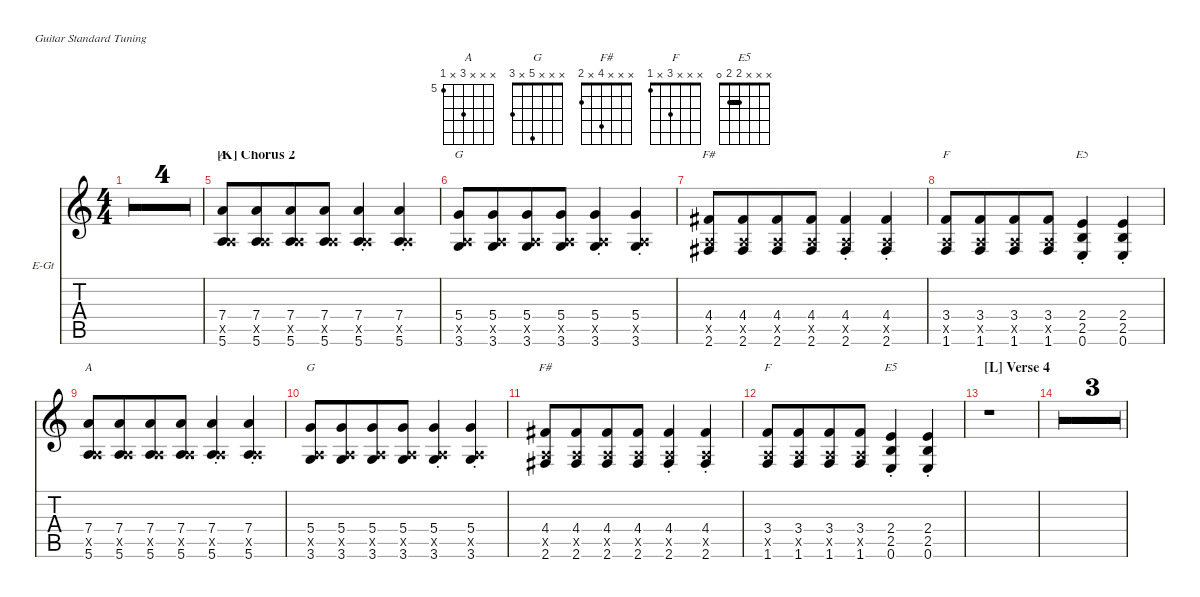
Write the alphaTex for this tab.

\hideDynamics
\bracketExtendMode nobrackets
\firstSystemTrackNameOrientation horizontal
\otherSystemsTrackNameOrientation horizontal
\track ("E.Guitar" "E-Gt") {multiBarRest instrument distortionguitar}
\staff {score tabs}
\tuning (E4 B3 G3 D3 A2 E2)
\chord ("A" x x x 7 x 5) {firstfret 5}
\chord ("G" x x x 5 x 3)
\chord ("F#" x x x 4 x 2)
\chord ("F" x x x 3 x 1)
\chord ("E5" x x x 2 2 0) {barre 2}
\ts (4 4)
\tempo 134
\clef g2
\ks aminor
r.1{dy mp} |
r.1 |
r.1 |
r.1 |
\section ("K" "Chorus 2")
(5.6 7.4 0.5{x}).8{ch "A" dy f beam merge} (5.6 7.4 0.5{x}).8{beam merge} (5.6 7.4 0.5{x}).8{beam merge} (5.6 7.4 0.5{x}).8 (5.6{st} 7.4{st} 0.5{st x}).4 (5.6{st} 7.4{st} 0.5{st x}).4 |
(3.6 5.4 0.5{x}).8{ch "G" beam merge} (3.6 5.4 0.5{x}).8{beam merge} (3.6 5.4 0.5{x}).8{beam merge} (3.6 5.4 0.5{x}).8 (3.6{st} 5.4{st} 0.5{st x}).4 (3.6{st} 5.4{st} 0.5{st x}).4 |
(2.6 4.4 0.5{x}).8{ch "F#" beam merge} (2.6 4.4 0.5{x}).8{beam merge} (2.6 4.4 0.5{x}).8{beam merge} (2.6 4.4 0.5{x}).8 (2.6{st} 4.4{st} 0.5{st x}).4 (2.6{st} 4.4{st} 0.5{st x}).4 |
(1.6 3.4 0.5{x}).8{ch "F" beam merge} (1.6 3.4 0.5{x}).8{beam merge} (1.6 3.4 0.5{x}).8{beam merge} (1.6 3.4 0.5{x}).8 (0.6{st} 2.4{st} 2.5{st}).4{ch "E5"} (0.6{st} 2.4{st} 2.5{st}).4 |
(5.6 7.4 0.5{x}).8{ch "A" beam merge} (5.6 7.4 0.5{x}).8{beam merge} (5.6 7.4 0.5{x}).8{beam merge} (5.6 7.4 0.5{x}).8 (5.6{st} 7.4{st} 0.5{st x}).4 (5.6{st} 7.4{st} 0.5{st x}).4 |
(3.6 5.4 0.5{x}).8{ch "G" beam merge} (3.6 5.4 0.5{x}).8{beam merge} (3.6 5.4 0.5{x}).8{beam merge} (3.6 5.4 0.5{x}).8 (3.6{st} 5.4{st} 0.5{st x}).4 (3.6{st} 5.4{st} 0.5{st x}).4 |
(2.6 4.4 0.5{x}).8{ch "F#" beam merge} (2.6 4.4 0.5{x}).8{beam merge} (2.6 4.4 0.5{x}).8{beam merge} (2.6 4.4 0.5{x}).8 (2.6{st} 4.4{st} 0.5{st x}).4 (2.6{st} 4.4{st} 0.5{st x}).4 |
(1.6 3.4 0.5{x}).8{ch "F" beam merge} (1.6 3.4 0.5{x}).8{beam merge} (1.6 3.4 0.5{x}).8{beam merge} (1.6 3.4 0.5{x}).8 (0.6{st} 2.4{st} 2.5{st}).4{ch "E5"} (0.6{st} 2.4{st} 2.5{st}).4 |
\section ("L" "Verse 4")
r.1 |
r.1 |
r.1 |
r.1
